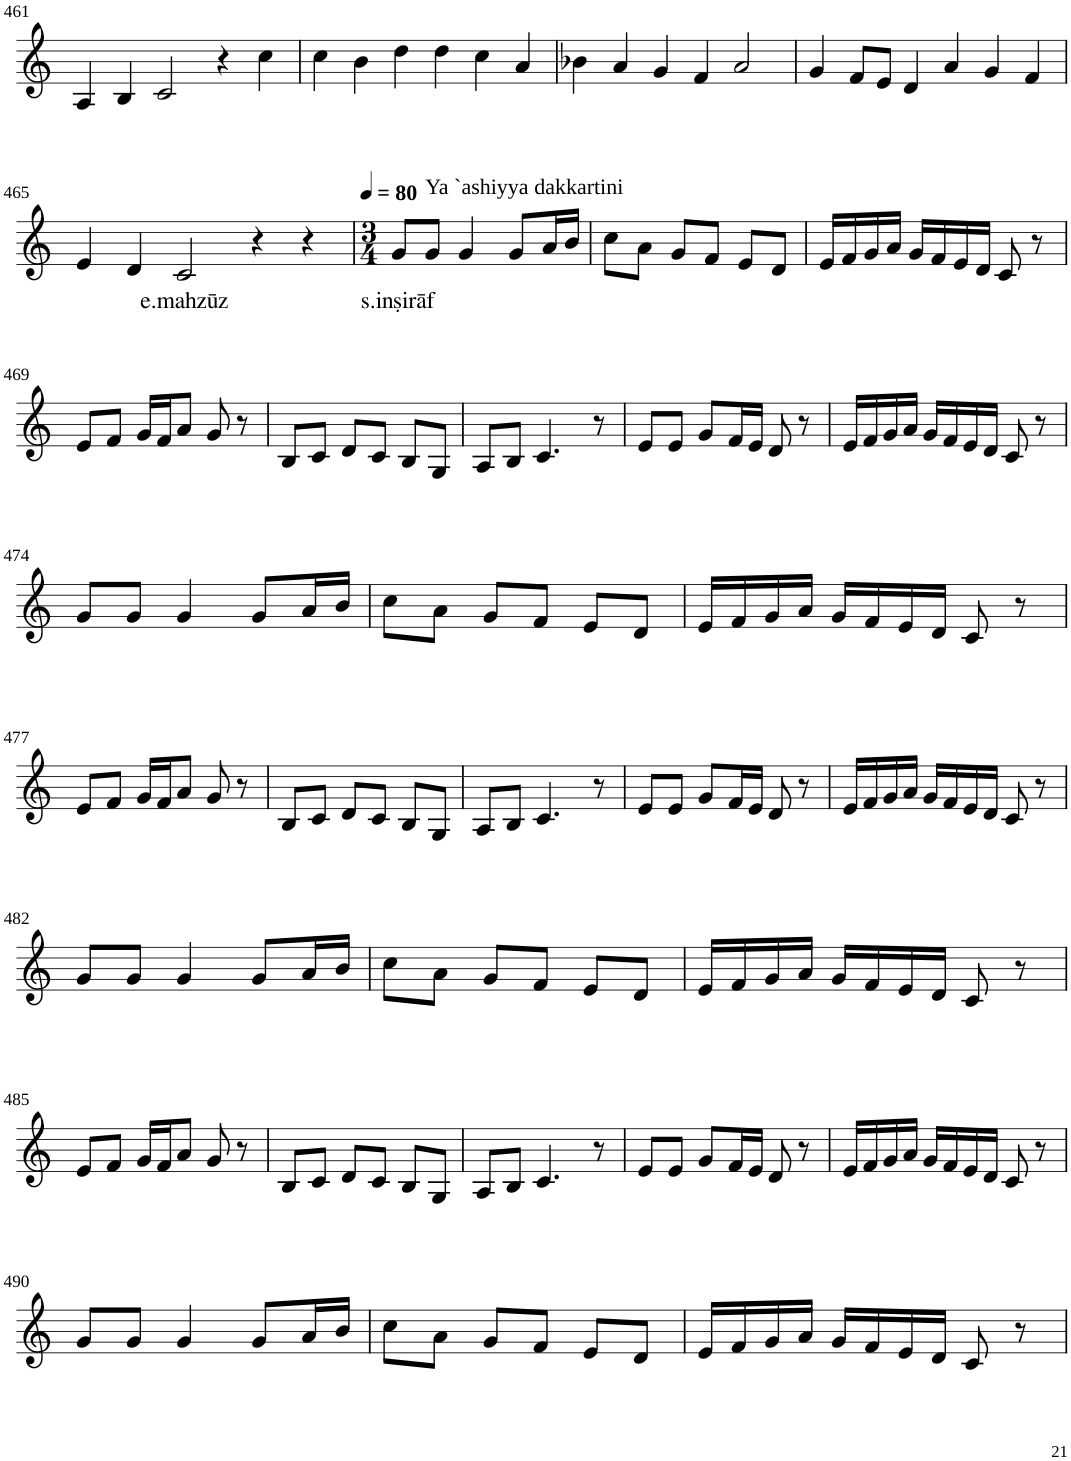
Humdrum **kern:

**kern	**text
*part1	*part1
*staff1	*staff1
*I"Violin	*
!!LO:PB:g=z
*clefG2	*
*k[]	*
*M6/4	*
=461	=461
4A/	.
4B/	.
2c/	.
4r	.
4cc\	.
=462	=462
4cc\	.
4b\	.
4dd\	.
4dd\	.
4cc\	.
4a/	.
=463	=463
4b-X\	.
4a/	.
4g/	.
4f/	.
2a/	.
=464	=464
4g/	.
8f/L	.
8e/J	.
4d/	.
4a/	.
4g/	.
4f/	.
!!LO:LB:g=z
=465	=465
4e/	.
4d/	.
!	!LO:LY:b
2c/	e.mahzūz
4r	.
4r	.
=466	=466
*M3/4	*
*MM80	*
!	!LO:LY:b
8g/L	s.inṣirāf
!LO:TX:a:t=Ya `ashiyya dakkartini	!
8g/J	.
4g/	.
8g/L	.
16a/L	.
16b/JJ	.
=467	=467
8cc\L	.
8a\J	.
8g/L	.
8f/J	.
8e/L	.
8d/J	.
=468	=468
16e/LL	.
16f/	.
16g/	.
16a/JJ	.
16g/LL	.
16f/	.
16e/	.
16d/JJ	.
8c/	.
8r	.
!!LO:LB:g=z
=469	=469
8e/L	.
8f/J	.
16g/LL	.
16f/J	.
8a/J	.
8g/	.
8r	.
=470	=470
8B/L	.
8c/J	.
8d/L	.
8c/J	.
8B/L	.
8G/J	.
=471	=471
8A/L	.
8B/J	.
4.c/	.
8r	.
=472	=472
8e/L	.
8e/J	.
8g/L	.
16f/L	.
16e/JJ	.
8d/	.
8r	.
=473	=473
16e/LL	.
16f/	.
16g/	.
16a/JJ	.
16g/LL	.
16f/	.
16e/	.
16d/JJ	.
8c/	.
8r	.
!!LO:LB:g=z
=474	=474
8g/L	.
8g/J	.
4g/	.
8g/L	.
16a/L	.
16b/JJ	.
=475	=475
8cc\L	.
8a\J	.
8g/L	.
8f/J	.
8e/L	.
8d/J	.
=476	=476
16e/LL	.
16f/	.
16g/	.
16a/JJ	.
16g/LL	.
16f/	.
16e/	.
16d/JJ	.
8c/	.
8r	.
!!LO:LB:g=z
=477	=477
8e/L	.
8f/J	.
16g/LL	.
16f/J	.
8a/J	.
8g/	.
8r	.
=478	=478
8B/L	.
8c/J	.
8d/L	.
8c/J	.
8B/L	.
8G/J	.
=479	=479
8A/L	.
8B/J	.
4.c/	.
8r	.
=480	=480
8e/L	.
8e/J	.
8g/L	.
16f/L	.
16e/JJ	.
8d/	.
8r	.
=481	=481
16e/LL	.
16f/	.
16g/	.
16a/JJ	.
16g/LL	.
16f/	.
16e/	.
16d/JJ	.
8c/	.
8r	.
!!LO:LB:g=z
=482	=482
8g/L	.
8g/J	.
4g/	.
8g/L	.
16a/L	.
16b/JJ	.
=483	=483
8cc\L	.
8a\J	.
8g/L	.
8f/J	.
8e/L	.
8d/J	.
=484	=484
16e/LL	.
16f/	.
16g/	.
16a/JJ	.
16g/LL	.
16f/	.
16e/	.
16d/JJ	.
8c/	.
8r	.
!!LO:LB:g=z
=485	=485
8e/L	.
8f/J	.
16g/LL	.
16f/J	.
8a/J	.
8g/	.
8r	.
=486	=486
8B/L	.
8c/J	.
8d/L	.
8c/J	.
8B/L	.
8G/J	.
=487	=487
8A/L	.
8B/J	.
4.c/	.
8r	.
=488	=488
8e/L	.
8e/J	.
8g/L	.
16f/L	.
16e/JJ	.
8d/	.
8r	.
=489	=489
16e/LL	.
16f/	.
16g/	.
16a/JJ	.
16g/LL	.
16f/	.
16e/	.
16d/JJ	.
8c/	.
8r	.
!!LO:LB:g=z
=490	=490
8g/L	.
8g/J	.
4g/	.
8g/L	.
16a/L	.
16b/JJ	.
=491	=491
8cc\L	.
8a\J	.
8g/L	.
8f/J	.
8e/L	.
8d/J	.
=492	=492
16e/LL	.
16f/	.
16g/	.
16a/JJ	.
16g/LL	.
16f/	.
16e/	.
16d/JJ	.
8c/	.
8r	.
=	=
*-	*-
